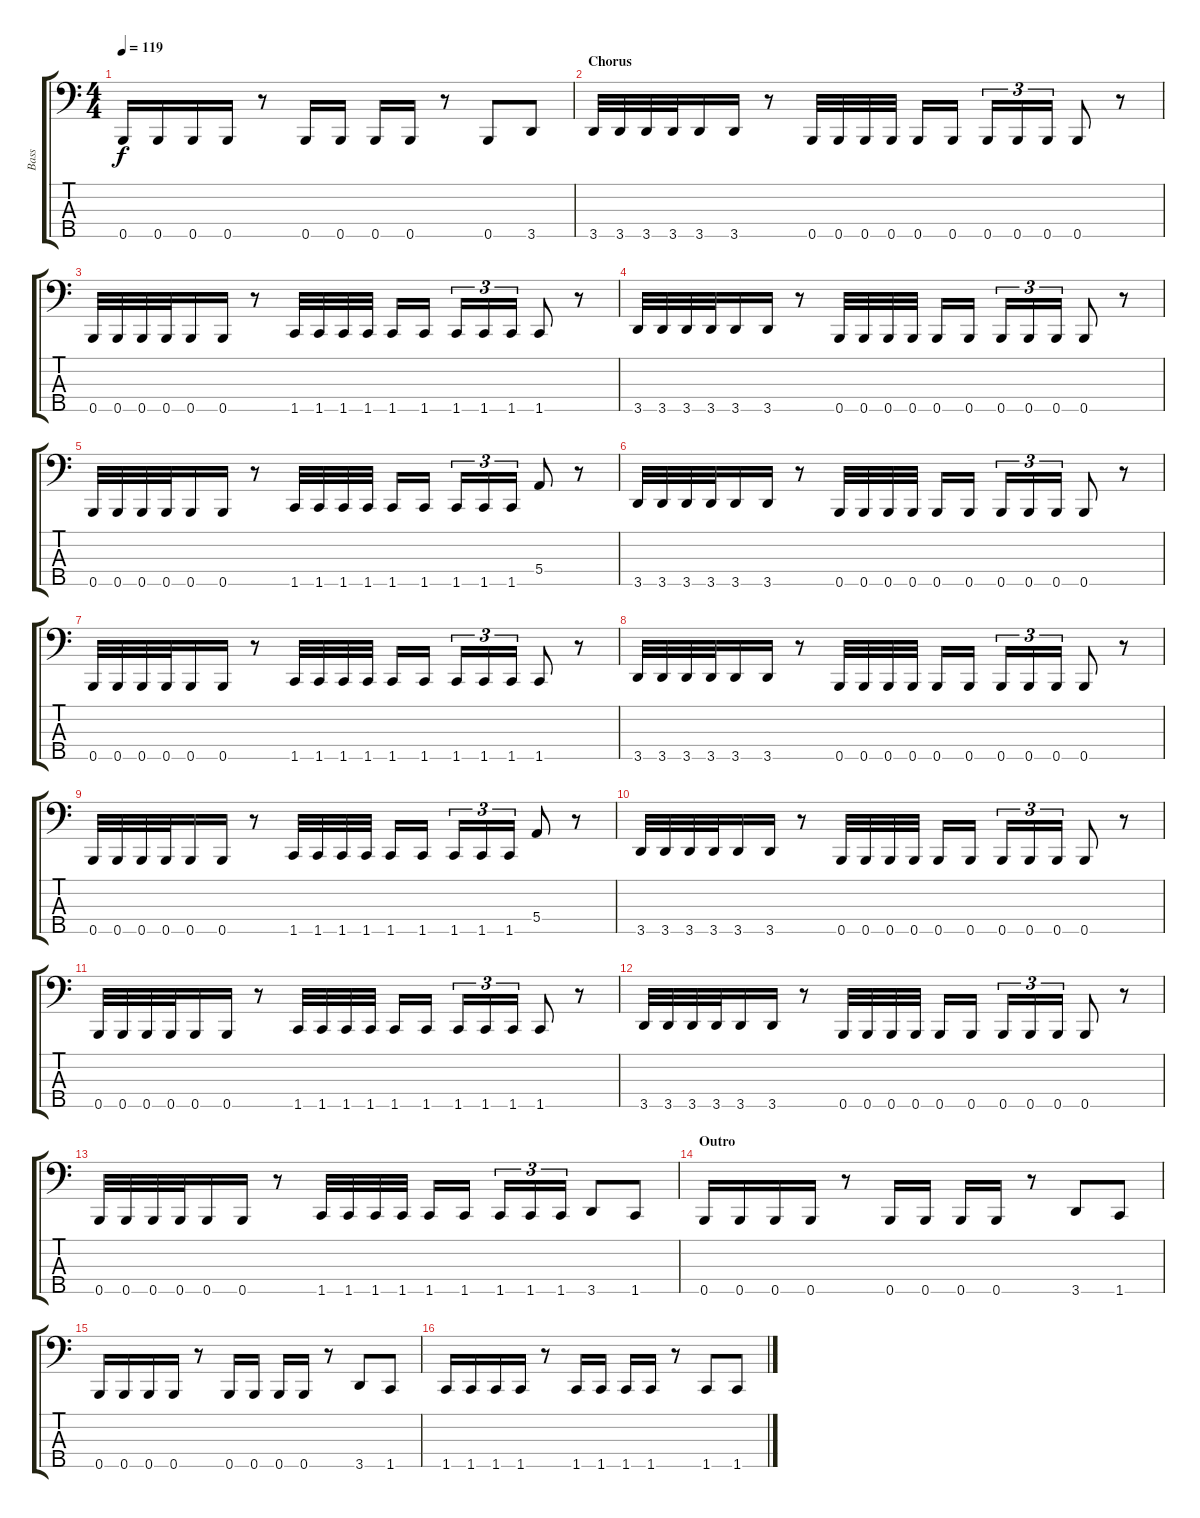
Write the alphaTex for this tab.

\track ("Bass" "Bass") {instrument electricbasspick}
\staff {score tabs}
\tuning (G2 D2 A1 E1 B0) {hide}
\ts (4 4)
\tempo 119
\clef f4
\ks c
0.5.16{dy f} 0.5.16 0.5.16 0.5.16 r.8 0.5.16 0.5.16 0.5.16 0.5.16 r.8 0.5.8 3.5.8 |
\section ("" "Chorus")
3.5.32 3.5.32 3.5.32 3.5.32 3.5.16 3.5.16 r.8 0.5.32 0.5.32 0.5.32 0.5.32 0.5.16 0.5.16 0.5.16{tu (3 2)} 0.5.16{tu (3 2)} 0.5.16{tu (3 2)} 0.5.8 r.8 |
0.5.32 0.5.32 0.5.32 0.5.32 0.5.16 0.5.16 r.8 1.5.32 1.5.32 1.5.32 1.5.32 1.5.16 1.5.16 1.5.16{tu (3 2)} 1.5.16{tu (3 2)} 1.5.16{tu (3 2)} 1.5.8 r.8 |
3.5.32 3.5.32 3.5.32 3.5.32 3.5.16 3.5.16 r.8 0.5.32 0.5.32 0.5.32 0.5.32 0.5.16 0.5.16 0.5.16{tu (3 2)} 0.5.16{tu (3 2)} 0.5.16{tu (3 2)} 0.5.8 r.8 |
0.5.32 0.5.32 0.5.32 0.5.32 0.5.16 0.5.16 r.8 1.5.32 1.5.32 1.5.32 1.5.32 1.5.16 1.5.16 1.5.16{tu (3 2)} 1.5.16{tu (3 2)} 1.5.16{tu (3 2)} 5.4.8 r.8 |
3.5.32 3.5.32 3.5.32 3.5.32 3.5.16 3.5.16 r.8 0.5.32 0.5.32 0.5.32 0.5.32 0.5.16 0.5.16 0.5.16{tu (3 2)} 0.5.16{tu (3 2)} 0.5.16{tu (3 2)} 0.5.8 r.8 |
0.5.32 0.5.32 0.5.32 0.5.32 0.5.16 0.5.16 r.8 1.5.32 1.5.32 1.5.32 1.5.32 1.5.16 1.5.16 1.5.16{tu (3 2)} 1.5.16{tu (3 2)} 1.5.16{tu (3 2)} 1.5.8 r.8 |
3.5.32 3.5.32 3.5.32 3.5.32 3.5.16 3.5.16 r.8 0.5.32 0.5.32 0.5.32 0.5.32 0.5.16 0.5.16 0.5.16{tu (3 2)} 0.5.16{tu (3 2)} 0.5.16{tu (3 2)} 0.5.8 r.8 |
0.5.32 0.5.32 0.5.32 0.5.32 0.5.16 0.5.16 r.8 1.5.32 1.5.32 1.5.32 1.5.32 1.5.16 1.5.16 1.5.16{tu (3 2)} 1.5.16{tu (3 2)} 1.5.16{tu (3 2)} 5.4.8 r.8 |
3.5.32 3.5.32 3.5.32 3.5.32 3.5.16 3.5.16 r.8 0.5.32 0.5.32 0.5.32 0.5.32 0.5.16 0.5.16 0.5.16{tu (3 2)} 0.5.16{tu (3 2)} 0.5.16{tu (3 2)} 0.5.8 r.8 |
0.5.32 0.5.32 0.5.32 0.5.32 0.5.16 0.5.16 r.8 1.5.32 1.5.32 1.5.32 1.5.32 1.5.16 1.5.16 1.5.16{tu (3 2)} 1.5.16{tu (3 2)} 1.5.16{tu (3 2)} 1.5.8 r.8 |
3.5.32 3.5.32 3.5.32 3.5.32 3.5.16 3.5.16 r.8 0.5.32 0.5.32 0.5.32 0.5.32 0.5.16 0.5.16 0.5.16{tu (3 2)} 0.5.16{tu (3 2)} 0.5.16{tu (3 2)} 0.5.8 r.8 |
0.5.32 0.5.32 0.5.32 0.5.32 0.5.16 0.5.16 r.8 1.5.32 1.5.32 1.5.32 1.5.32 1.5.16 1.5.16 1.5.16{tu (3 2)} 1.5.16{tu (3 2)} 1.5.16{tu (3 2)} 3.5.8 1.5.8 |
\section ("" "Outro")
0.5.16 0.5.16 0.5.16 0.5.16 r.8 0.5.16 0.5.16 0.5.16 0.5.16 r.8 3.5.8 1.5.8 |
0.5.16 0.5.16 0.5.16 0.5.16 r.8 0.5.16 0.5.16 0.5.16 0.5.16 r.8 3.5.8 1.5.8 |
1.5.16 1.5.16 1.5.16 1.5.16 r.8 1.5.16 1.5.16 1.5.16 1.5.16 r.8 1.5.8 1.5.8
